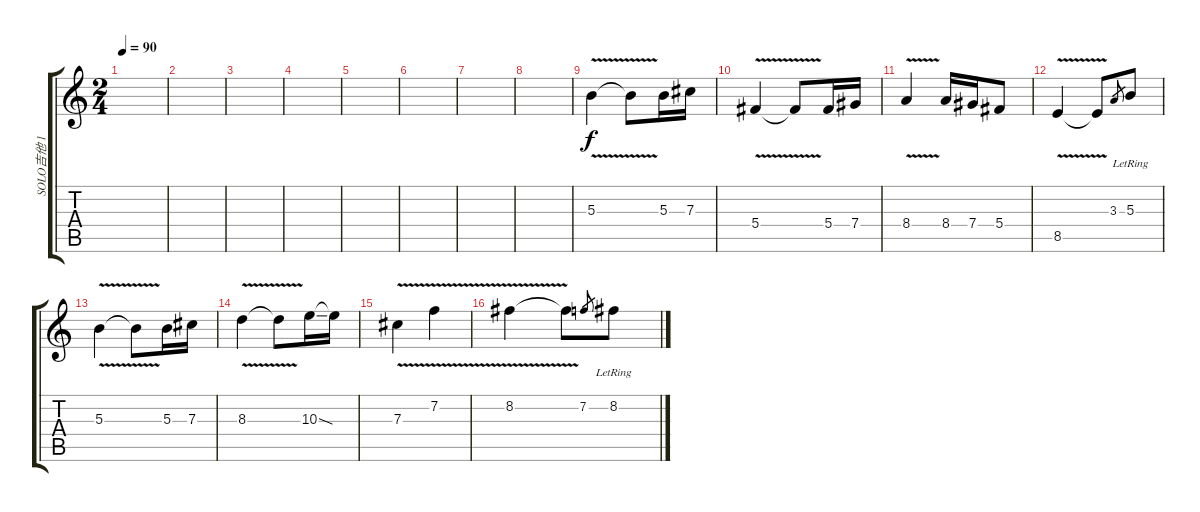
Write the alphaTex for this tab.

\track ("SOLO吉他 1" "SOLO吉他 1") {instrument distortionguitar}
\staff {score tabs}
\tuning (Eb4 Bb3 Gb3 Db3 Ab2 Eb2) {hide}
\ts (2 4)
\tempo 90
\clef g2
\ks c
|
|
|
|
|
|
|
|
5.3{v}.4{volume 15} 5.3{t}.8 5.3.16 7.3.16 |
5.4{v}.4 5.4{t}.8 5.4.16 7.4.16 |
8.4{v}.4 8.4.16 7.4.16 5.4.8 |
8.5{v}.4 8.5{t}.8 3.3.8{gr} 5.3{lr}.8 |
5.3{v}.4 5.3{t}.8 5.3.16 7.3.16 |
8.3{v}.4 8.3{t}.8 10.3{ss}.16 10.3{t}.16 |
7.3{v}.4 7.2{v}.4 |
8.2{v}.4 8.2{t}.8 7.2.8{gr} 8.2{lr}.8
